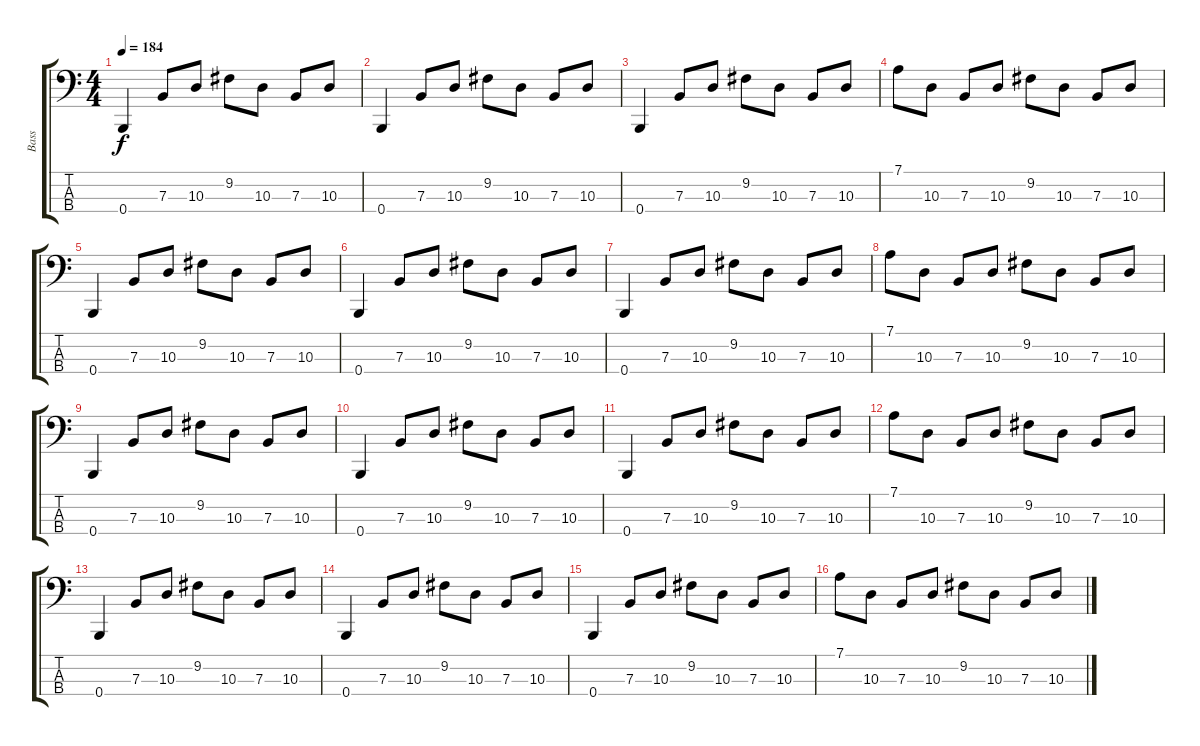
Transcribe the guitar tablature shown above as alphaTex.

\track ("Bass" "Bass") {instrument electricbasspick}
\staff {score tabs}
\tuning (D2 A1 E1 B0) {hide}
\ts (4 4)
\tempo 184
\clef f4
\ks c
0.4.4{dy f} 7.3.8 10.3.8 9.2.8 10.3.8 7.3.8 10.3.8 |
0.4.4 7.3.8 10.3.8 9.2.8 10.3.8 7.3.8 10.3.8 |
0.4.4 7.3.8 10.3.8 9.2.8 10.3.8 7.3.8 10.3.8 |
7.1.8 10.3.8 7.3.8 10.3.8 9.2.8 10.3.8 7.3.8 10.3.8 |
0.4.4 7.3.8 10.3.8 9.2.8 10.3.8 7.3.8 10.3.8 |
0.4.4 7.3.8 10.3.8 9.2.8 10.3.8 7.3.8 10.3.8 |
0.4.4 7.3.8 10.3.8 9.2.8 10.3.8 7.3.8 10.3.8 |
7.1.8 10.3.8 7.3.8 10.3.8 9.2.8 10.3.8 7.3.8 10.3.8 |
0.4.4 7.3.8 10.3.8 9.2.8 10.3.8 7.3.8 10.3.8 |
0.4.4 7.3.8 10.3.8 9.2.8 10.3.8 7.3.8 10.3.8 |
0.4.4 7.3.8 10.3.8 9.2.8 10.3.8 7.3.8 10.3.8 |
7.1.8 10.3.8 7.3.8 10.3.8 9.2.8 10.3.8 7.3.8 10.3.8 |
0.4.4 7.3.8 10.3.8 9.2.8 10.3.8 7.3.8 10.3.8 |
0.4.4 7.3.8 10.3.8 9.2.8 10.3.8 7.3.8 10.3.8 |
0.4.4 7.3.8 10.3.8 9.2.8 10.3.8 7.3.8 10.3.8 |
7.1.8 10.3.8 7.3.8 10.3.8 9.2.8 10.3.8 7.3.8 10.3.8
